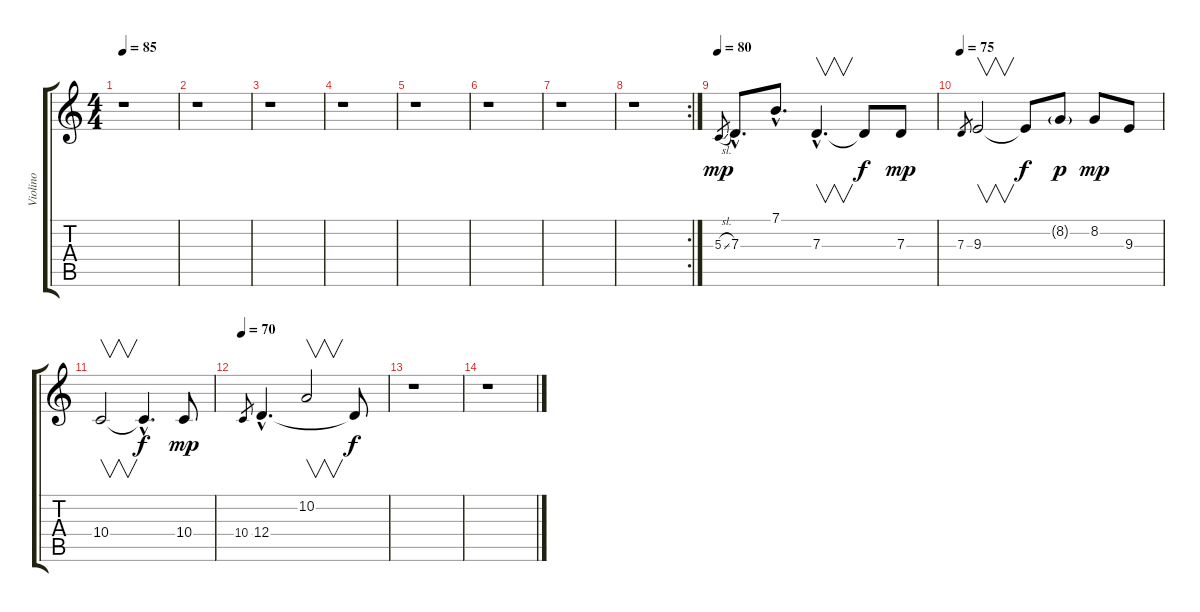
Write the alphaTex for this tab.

\track ("Violino" "Violino") {instrument violin}
\staff {score tabs}
\tuning (E4 B3 G3 D3 A2 E2) {hide}
\ts (4 4)
\tempo 85
\clef g2
\ks c
r.1{dy f} |
r.1 |
r.1 |
r.1 |
r.1 |
r.1 |
r.1 |
\rc 2
r.1 |
\tempo 80
5.3{sl}.8{gr dy mp} 7.3{hac}.8{d volume 11} 7.1{hac}.8{d} 7.3{hac}.4{v d} 7.3{t}.8{dy f} 7.3.8{dy mp} |
\tempo 75
7.3.8{gr} 9.3.2{v} 9.3{t}.8{dy f} 8.2{g}.8{dy p} 8.2.8{dy mp} 9.3.8 |
10.4.2{v} 10.4{hac t}.4{d dy f} 10.4.8{dy mp} |
\tempo 70
10.4.8{gr} 12.4{hac}.4{d} 10.2.2{v} 12.4{t}.8{dy f} |
r.1 |
r.1
